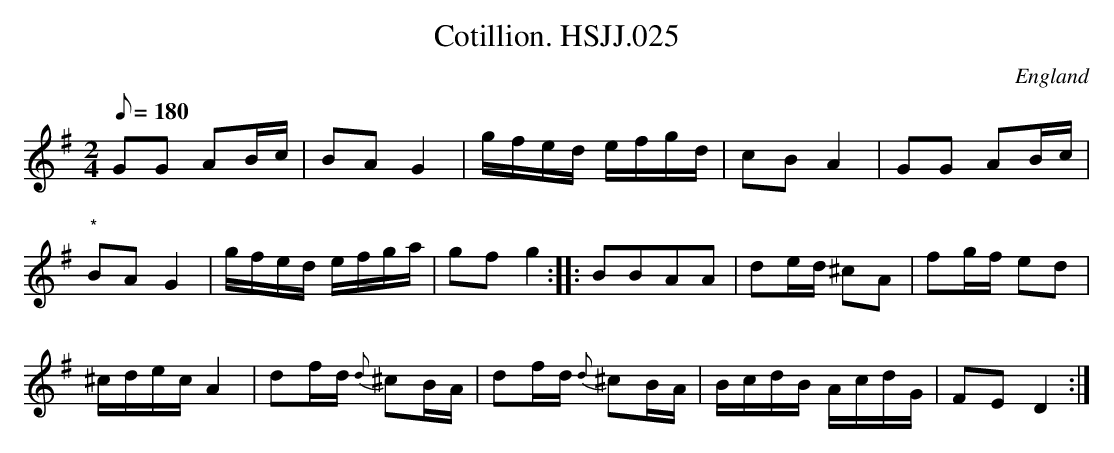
X:1
T:Cotillion. HSJJ.025
M:2/4
L:1/8
Q:180
O:England
K:G
GG AB/c/|BAG2|g/f/e/d/ e/f/g/d/|cBA2|GG AB/c/|!
"*"BAG2|g/f/e/d/ e/f/g/a/|gfg2:||:BBAA|de/d/ ^cA|fg/f/ ed|!
^c/d/e/c/A2|df/d/ {d}^cB/A/|df/d/ {d}^cB/A/|B/c/d/B/ A/c/d/G/|FED2:|]
